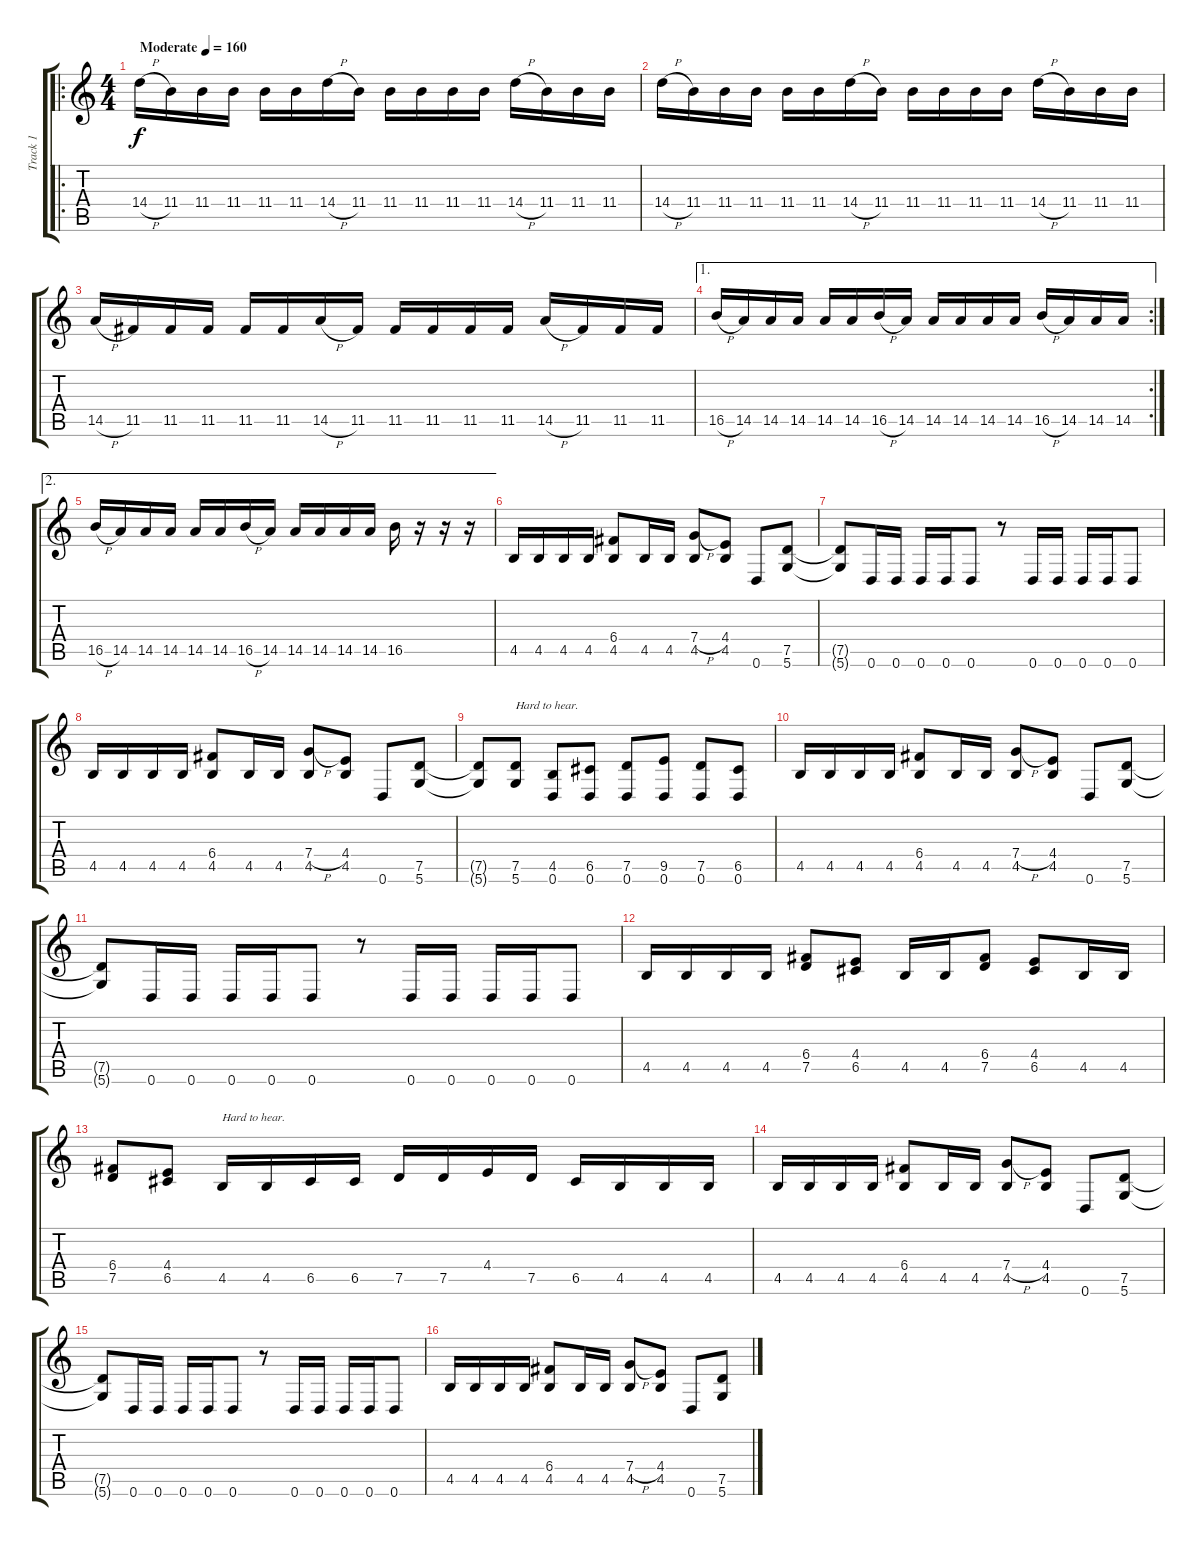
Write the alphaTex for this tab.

\track ("Track 1" "Track 1") {instrument distortionguitar}
\staff {score tabs}
\tuning (D4 A3 F3 C3 G2 D2) {hide}
\ro
\ts (4 4)
\tempo (160 "Moderate")
\clef g2
\ks c
14.4{h}.16{dy f instrument distortionguitar} 11.4.16 11.4.16 11.4.16 11.4.16 11.4.16 14.4{h}.16 11.4.16 11.4.16 11.4.16 11.4.16 11.4.16 14.4{h}.16 11.4.16 11.4.16 11.4.16 |
14.4{h}.16 11.4.16 11.4.16 11.4.16 11.4.16 11.4.16 14.4{h}.16 11.4.16 11.4.16 11.4.16 11.4.16 11.4.16 14.4{h}.16 11.4.16 11.4.16 11.4.16 |
14.5{h}.16 11.5.16 11.5.16 11.5.16 11.5.16 11.5.16 14.5{h}.16 11.5.16 11.5.16 11.5.16 11.5.16 11.5.16 14.5{h}.16 11.5.16 11.5.16 11.5.16 |
\ae 1
\rc 2
16.5{h}.16 14.5.16 14.5.16 14.5.16 14.5.16 14.5.16 16.5{h}.16 14.5.16 14.5.16 14.5.16 14.5.16 14.5.16 16.5{h}.16 14.5.16 14.5.16 14.5.16 |
\ae 2
16.5{h}.16 14.5.16 14.5.16 14.5.16 14.5.16 14.5.16 16.5{h}.16 14.5.16 14.5.16 14.5.16 14.5.16 14.5.16 16.5.16 r.16 r.16 r.16 |
4.5.16 4.5.16 4.5.16 4.5.16 (6.4 4.5).8 4.5.16 4.5.16 (7.4{h} 4.5).8 (4.4 4.5).8 0.6.8 (7.5 5.6).8 |
(7.5{t} 5.6{t}).8 0.6.16 0.6.16 0.6.16 0.6.16 0.6.8 r.8 0.6.16 0.6.16 0.6.16 0.6.16 0.6.8 |
4.5.16 4.5.16 4.5.16 4.5.16 (6.4 4.5).8 4.5.16 4.5.16 (7.4{h} 4.5).8 (4.4 4.5).8 0.6.8 (7.5 5.6).8 |
(7.5{t} 5.6{t}).8 (7.5 5.6).8{txt "Hard to hear."} (4.5 0.6).8 (6.5 0.6).8 (7.5 0.6).8 (9.5 0.6).8 (7.5 0.6).8 (6.5 0.6).8 |
4.5.16 4.5.16 4.5.16 4.5.16 (6.4 4.5).8 4.5.16 4.5.16 (7.4{h} 4.5).8 (4.4 4.5).8 0.6.8 (7.5 5.6).8 |
(7.5{t} 5.6{t}).8 0.6.16 0.6.16 0.6.16 0.6.16 0.6.8 r.8 0.6.16 0.6.16 0.6.16 0.6.16 0.6.8 |
4.5.16 4.5.16 4.5.16 4.5.16 (6.4 7.5).8 (4.4 6.5).8 4.5.16 4.5.16 (6.4 7.5).8 (4.4 6.5).8 4.5.16 4.5.16 |
(6.4 7.5).8 (4.4 6.5).8 4.5.16{txt "Hard to hear."} 4.5.16 6.5.16 6.5.16 7.5.16 7.5.16 4.4.16 7.5.16 6.5.16 4.5.16 4.5.16 4.5.16 |
4.5.16 4.5.16 4.5.16 4.5.16 (6.4 4.5).8 4.5.16 4.5.16 (7.4{h} 4.5).8 (4.4 4.5).8 0.6.8 (7.5 5.6).8 |
(7.5{t} 5.6{t}).8 0.6.16 0.6.16 0.6.16 0.6.16 0.6.8 r.8 0.6.16 0.6.16 0.6.16 0.6.16 0.6.8 |
4.5.16 4.5.16 4.5.16 4.5.16 (6.4 4.5).8 4.5.16 4.5.16 (7.4{h} 4.5).8 (4.4 4.5).8 0.6.8 (7.5 5.6).8
